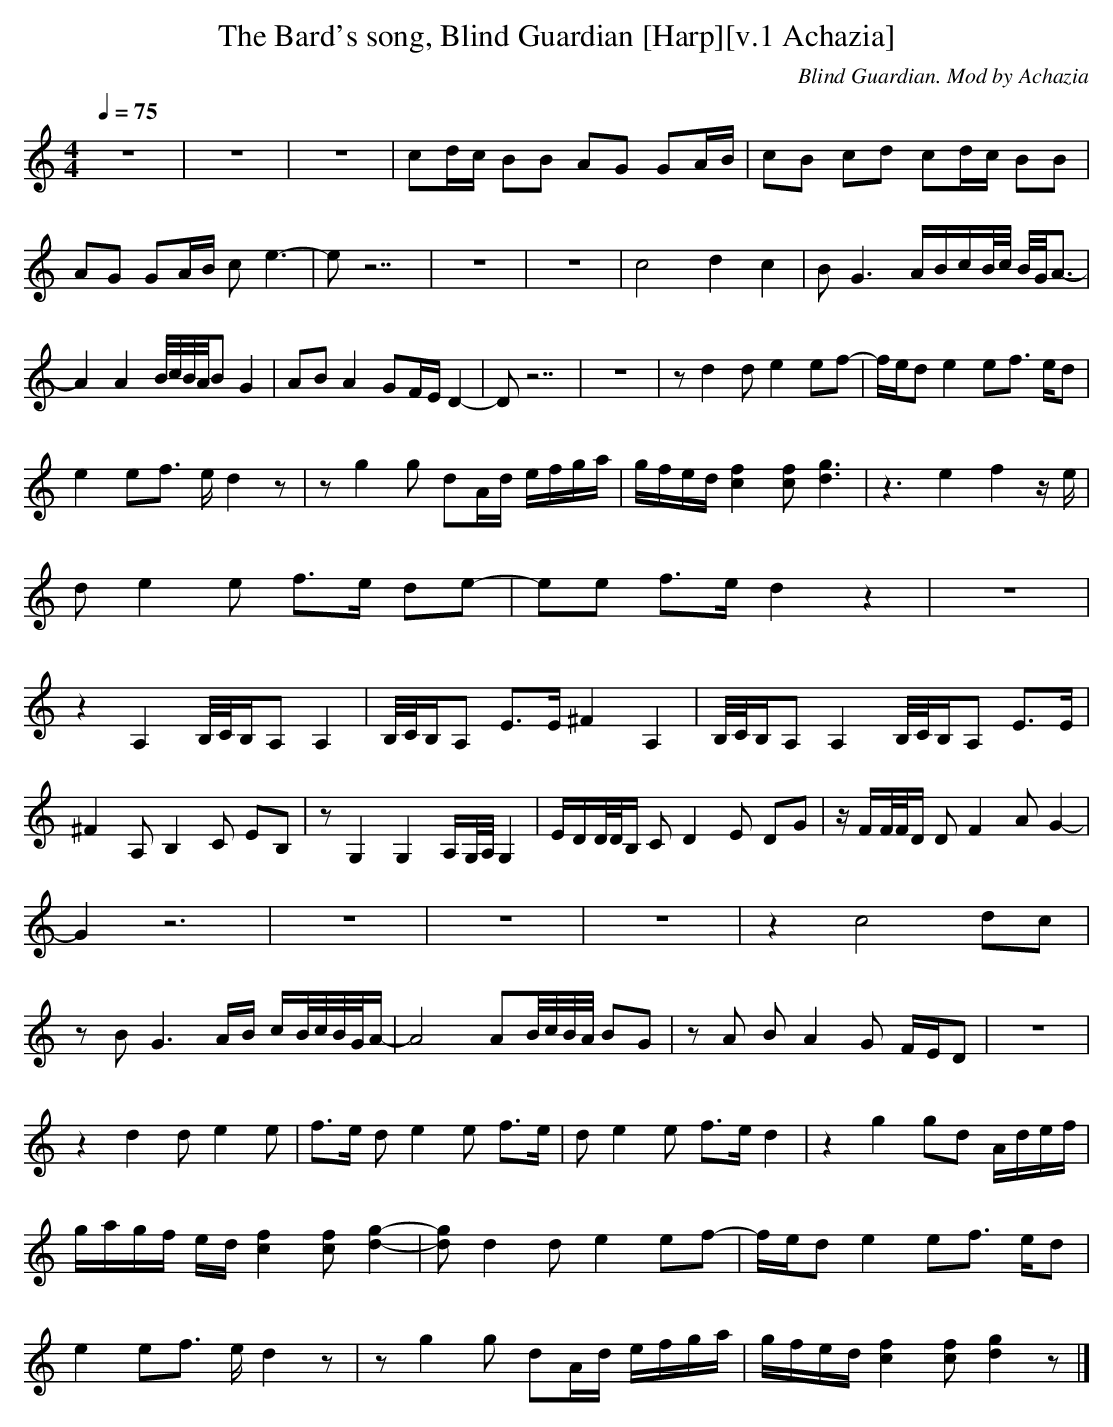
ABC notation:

X:1
T:The Bard's song, Blind Guardian [Harp][v.1 Achazia]
C:Blind Guardian. Mod by Achazia
Q:1/4=75
M:4/4
L:1/8
K:C
z8 |z8 |z8 |cd/c/ BB AG GA/B/ |cB cd cd/c/ BB |AG GA/B/ c e3- |e z7 |z8 |z8 |c4 d2 c2 |B G3 A/B/c/B//c// B//G//A3/2- |A2 A2 B//c//B//A//B G2 |AB A2 GF/E/ D2- |D z7 |z8 |z d2 d e2 ef-|f/e/d e2 ef3/2 e/d |
e2 ef3/2 e/ d2 z |z g2 g dA/d/ e/f/g/a/ |g/f/e/d/ [c2f2] [cf] [d3g3] |z3 e2 f2 z/ e/ |d e2 e f3/2e/ de-|ee f3/2e/ d2 z2 |z8 |z2 A,2 B,//C//B,/A, A,2 |B,//C//B,/A, E3/2E/ ^F2 A,2 |B,//C//B,/A, A,2 B,//C//B,/A, E3/2E/ |
^F2 A, B,2 C EB, |z G,2 G,2 A,/G,//A,// G,2 |E/D/D//D//B,/ C D2 E DG |z/ F/F//F//D/ D F2 A G2- |G2 z6 |z8 |z8 |z8 |z2 c4 dc |z B G3 A/B/ c/B//c//B//G//A/- |A4 AB//c//B//A// BG |z A B A2 G F/E/D |z8 |
z2 d2 d e2 e |f3/2e/ d e2 e f3/2e/ |d e2 e f3/2e/ d2 |z2 g2 gd A/d/e/f/ |g/a/g/f/ e/d/ [c2f2] [cf] [g2-d2-] |[dg] d2 d e2 ef-|f/e/d e2 ef3/2 e/d |e2 ef3/2 e/ d2 z |z g2 g dA/d/ e/f/g/a/ |g/f/e/d/ [c2f2] [cf] [d2g2] z |]
